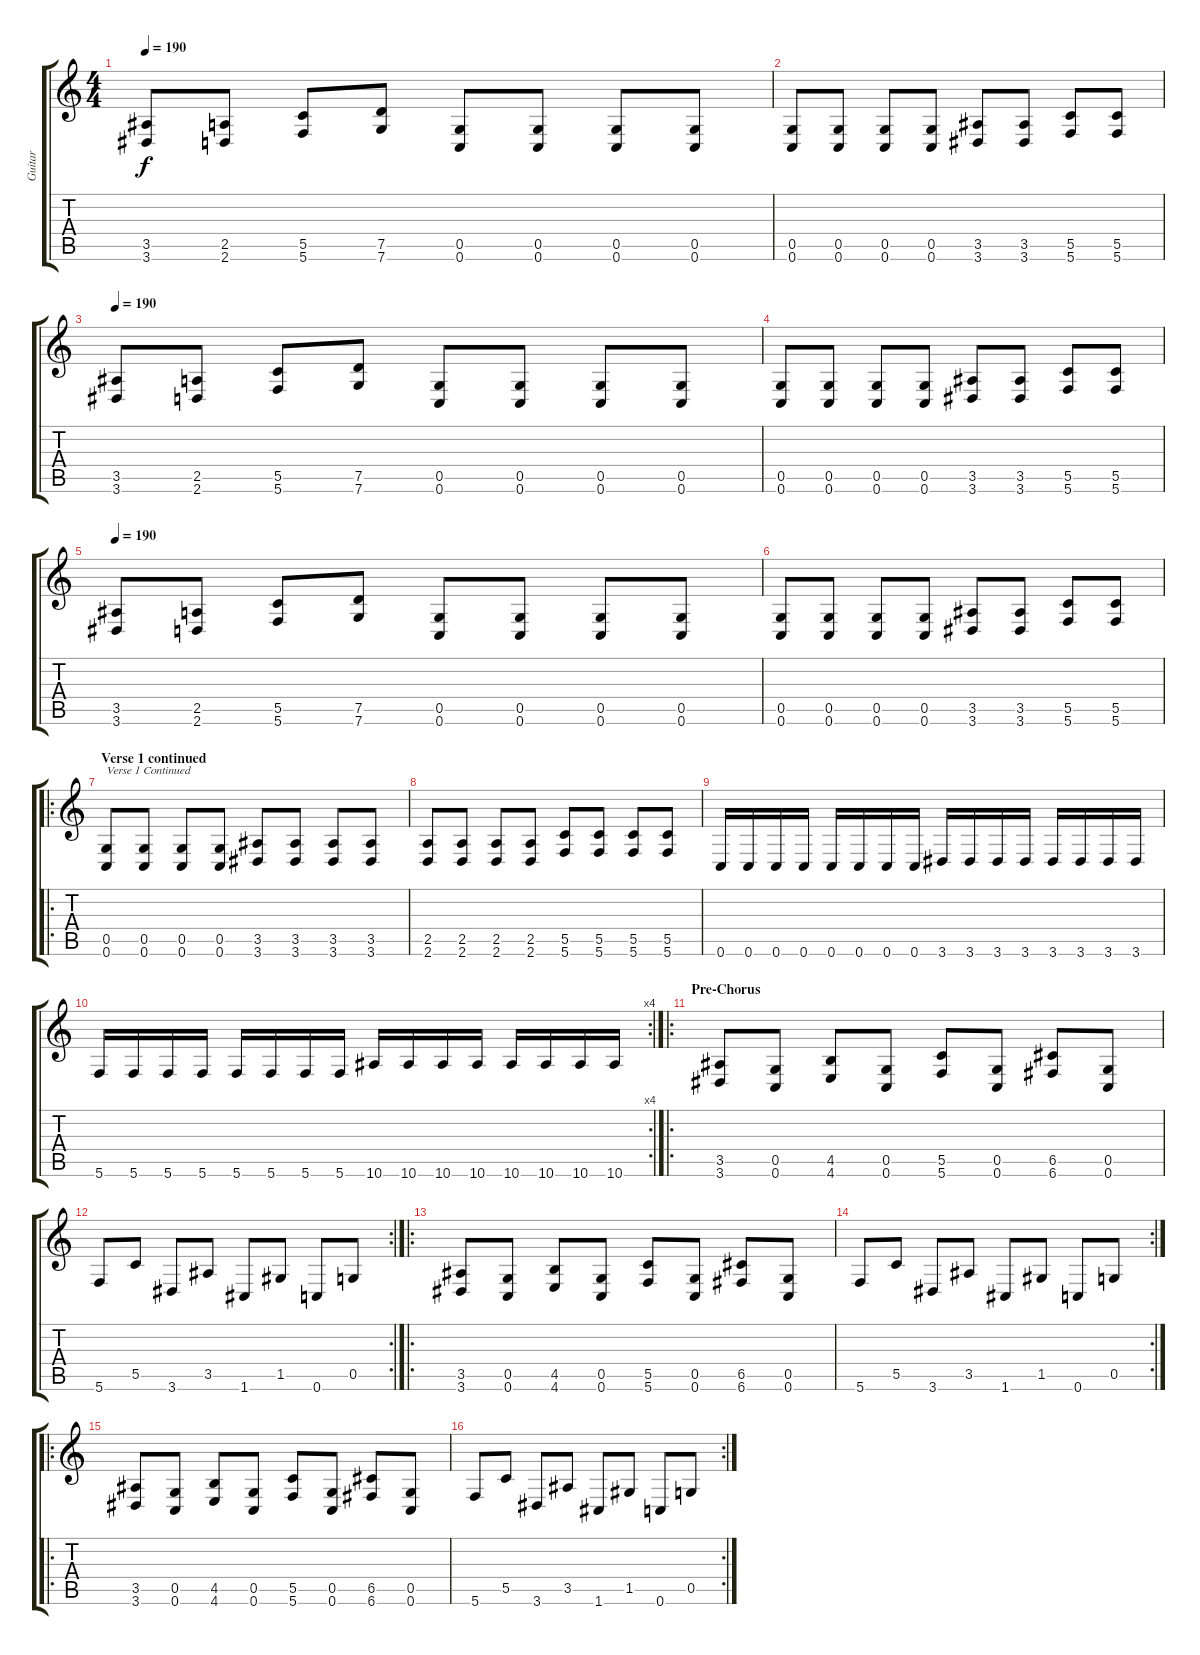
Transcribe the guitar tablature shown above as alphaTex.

\track ("Guitar" "Guitar") {instrument distortionguitar}
\staff {score tabs}
\tuning (D4 A3 F3 C3 G2 C2) {hide}
\ts (4 4)
\tempo 190
\clef g2
\ks c
(3.5 3.6).8{dy f} (2.5 2.6).8 (5.5 5.6).8 (7.5 7.6).8 (0.5 0.6).8 (0.5 0.6).8 (0.5 0.6).8 (0.5 0.6).8 |
(0.5 0.6).8 (0.5 0.6).8 (0.5 0.6).8 (0.5 0.6).8 (3.5 3.6).8 (3.5 3.6).8 (5.5 5.6).8 (5.5 5.6).8 |
\tempo 190
(3.5 3.6).8 (2.5 2.6).8 (5.5 5.6).8 (7.5 7.6).8 (0.5 0.6).8 (0.5 0.6).8 (0.5 0.6).8 (0.5 0.6).8 |
(0.5 0.6).8 (0.5 0.6).8 (0.5 0.6).8 (0.5 0.6).8 (3.5 3.6).8 (3.5 3.6).8 (5.5 5.6).8 (5.5 5.6).8 |
\tempo 190
(3.5 3.6).8 (2.5 2.6).8 (5.5 5.6).8 (7.5 7.6).8 (0.5 0.6).8 (0.5 0.6).8 (0.5 0.6).8 (0.5 0.6).8 |
(0.5 0.6).8 (0.5 0.6).8 (0.5 0.6).8 (0.5 0.6).8 (3.5 3.6).8 (3.5 3.6).8 (5.5 5.6).8 (5.5 5.6).8 |
\ro
\section ("" "Verse 1 continued")
(0.5 0.6).8{txt "Verse 1 Continued"} (0.5 0.6).8 (0.5 0.6).8 (0.5 0.6).8 (3.5 3.6).8 (3.5 3.6).8 (3.5 3.6).8 (3.5 3.6).8 |
(2.5 2.6).8 (2.5 2.6).8 (2.5 2.6).8 (2.5 2.6).8 (5.5 5.6).8 (5.5 5.6).8 (5.5 5.6).8 (5.5 5.6).8 |
0.6.16 0.6.16 0.6.16 0.6.16 0.6.16 0.6.16 0.6.16 0.6.16 3.6.16 3.6.16 3.6.16 3.6.16 3.6.16 3.6.16 3.6.16 3.6.16 |
\rc 4
5.6.16 5.6.16 5.6.16 5.6.16 5.6.16 5.6.16 5.6.16 5.6.16 10.6.16 10.6.16 10.6.16 10.6.16 10.6.16 10.6.16 10.6.16 10.6.16 |
\ro
\section ("" "Pre-Chorus")
(3.5 3.6).8 (0.5 0.6).8 (4.5 4.6).8 (0.5 0.6).8 (5.5 5.6).8 (0.5 0.6).8 (6.5 6.6).8 (0.5 0.6).8 |
\rc 2
5.6.8 5.5.8 3.6.8 3.5.8 1.6.8 1.5.8 0.6.8 0.5.8 |
\ro
(3.5 3.6).8 (0.5 0.6).8 (4.5 4.6).8 (0.5 0.6).8 (5.5 5.6).8 (0.5 0.6).8 (6.5 6.6).8 (0.5 0.6).8 |
\rc 2
5.6.8 5.5.8 3.6.8 3.5.8 1.6.8 1.5.8 0.6.8 0.5.8 |
\ro
(3.5 3.6).8 (0.5 0.6).8 (4.5 4.6).8 (0.5 0.6).8 (5.5 5.6).8 (0.5 0.6).8 (6.5 6.6).8 (0.5 0.6).8 |
\rc 2
5.6.8 5.5.8 3.6.8 3.5.8 1.6.8 1.5.8 0.6.8 0.5.8
